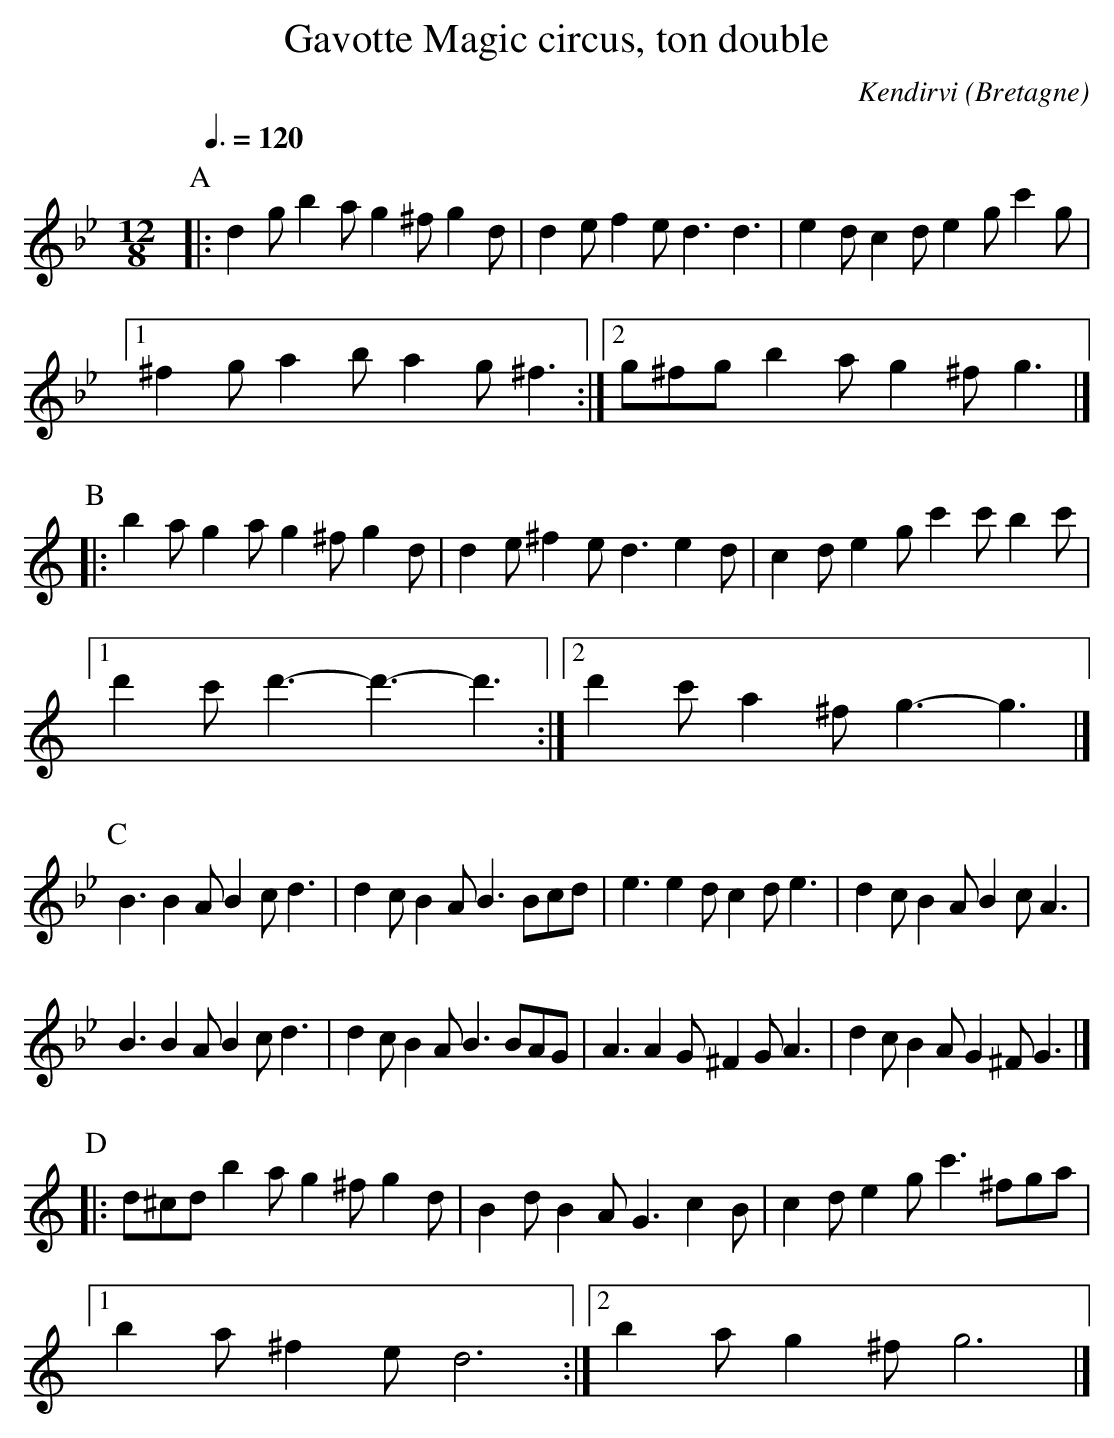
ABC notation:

X:1
T:Gavotte Magic circus, ton double
C:Kendirvi
O:Bretagne
M:12/8
L:1/8
Q:3/8=120
K:Bbmaj
P:A
K:Bbmaj
|: d2g b2a g2^f g2d | d2e f2e d3 d3 | e2d c2d e2g c'2g |1
^f2g a2b a2g ^f3 :|2 g^fg b2a g2^f g3 |]
%%vskip 1
P:B
K:C
|: b2a g2a g2^f g2d | d2e ^f2e d3 e2d | c2d e2g c'2c' b2c' |1
d'2c' d'3- d'3- d'3 :|2 d'2c' a2^f g3- g3 |]
%%vskip 1
P:C
K:Bbmaj
B3 B2A B2c d3 | d2c B2A B3 Bcd | e3 e2d c2d e3 | d2c B2A B2c A3 |
B3 B2A B2c d3 | d2c B2A B3 BAG | A3 A2G ^F2G A3 | d2c B2A G2^F G3 |]
%%vskip 1
P:D
K:C
|: d^cd b2a g2^f g2d | B2d B2A G3 c2B | c2d e2g c'3 ^fga |1
b2a ^f2e d6 :|2 b2a g2^f g6 |]
